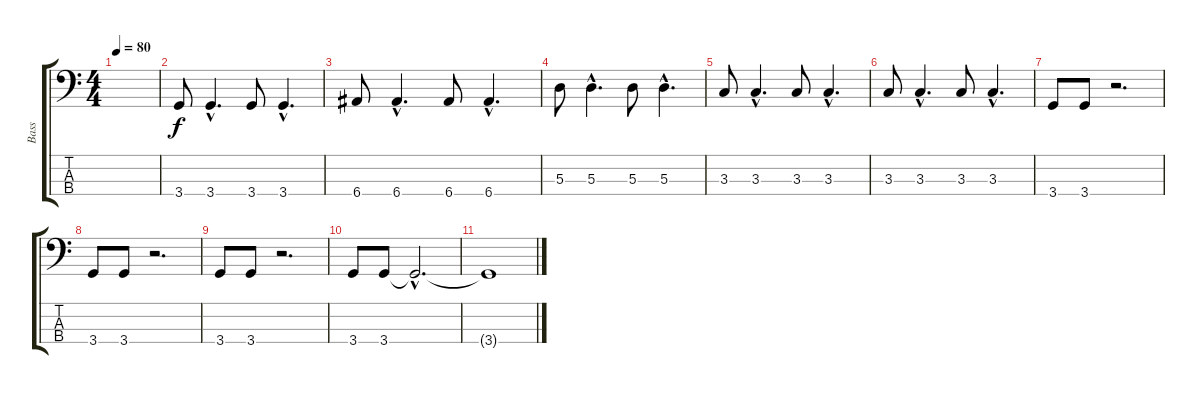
\track ("Bass" "Bass") {instrument electricbasspick}
\staff {score tabs}
\tuning (G2 D2 A1 E1) {hide}
\ts (4 4)
\tempo 80
\clef f4
\ks c
|
3.4.8 3.4{hac}.4{d} 3.4.8 3.4{hac}.4{d} |
6.4.8 6.4{hac}.4{d} 6.4.8 6.4{hac}.4{d} |
5.3.8 5.3{hac}.4{d} 5.3.8 5.3{hac}.4{d} |
3.3.8 3.3{hac}.4{d} 3.3.8 3.3{hac}.4{d} |
3.3.8 3.3{hac}.4{d} 3.3.8 3.3{hac}.4{d} |
3.4.8 3.4.8 r.2{d} |
3.4.8 3.4.8 r.2{d} |
3.4.8 3.4.8 r.2{d} |
3.4.8 3.4.8 3.4{hac t}.2{d} |
3.4{t}.1
